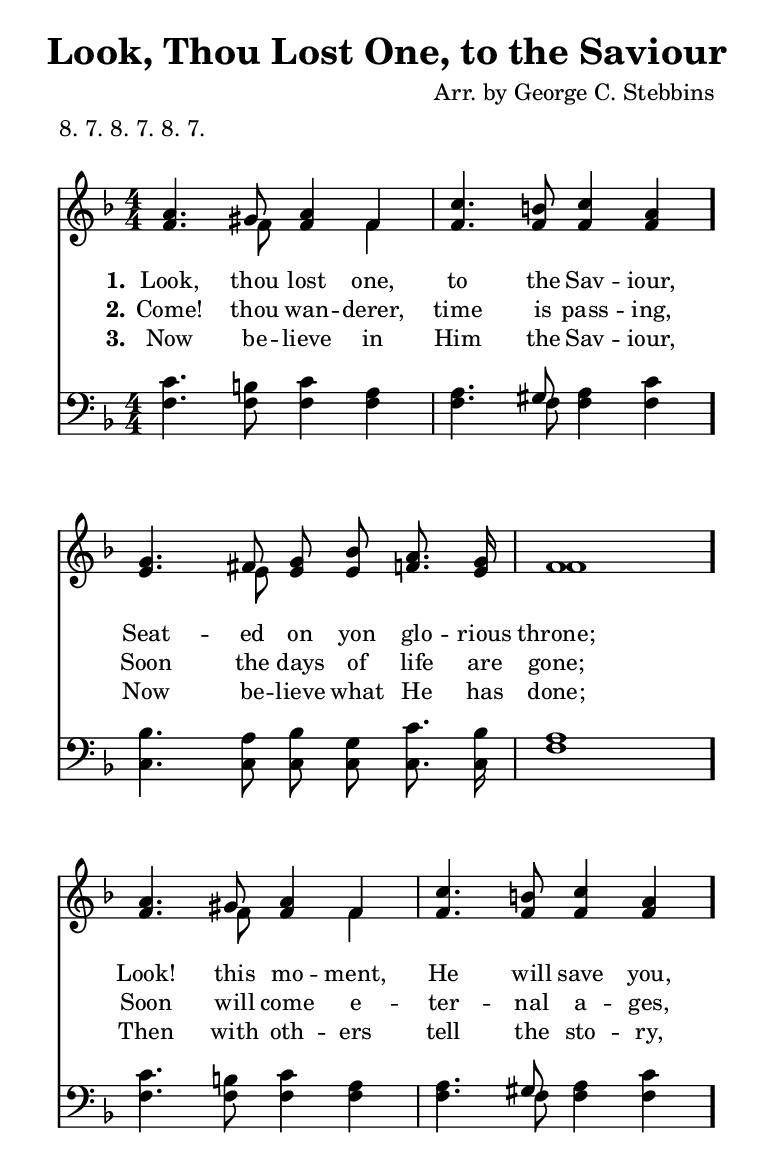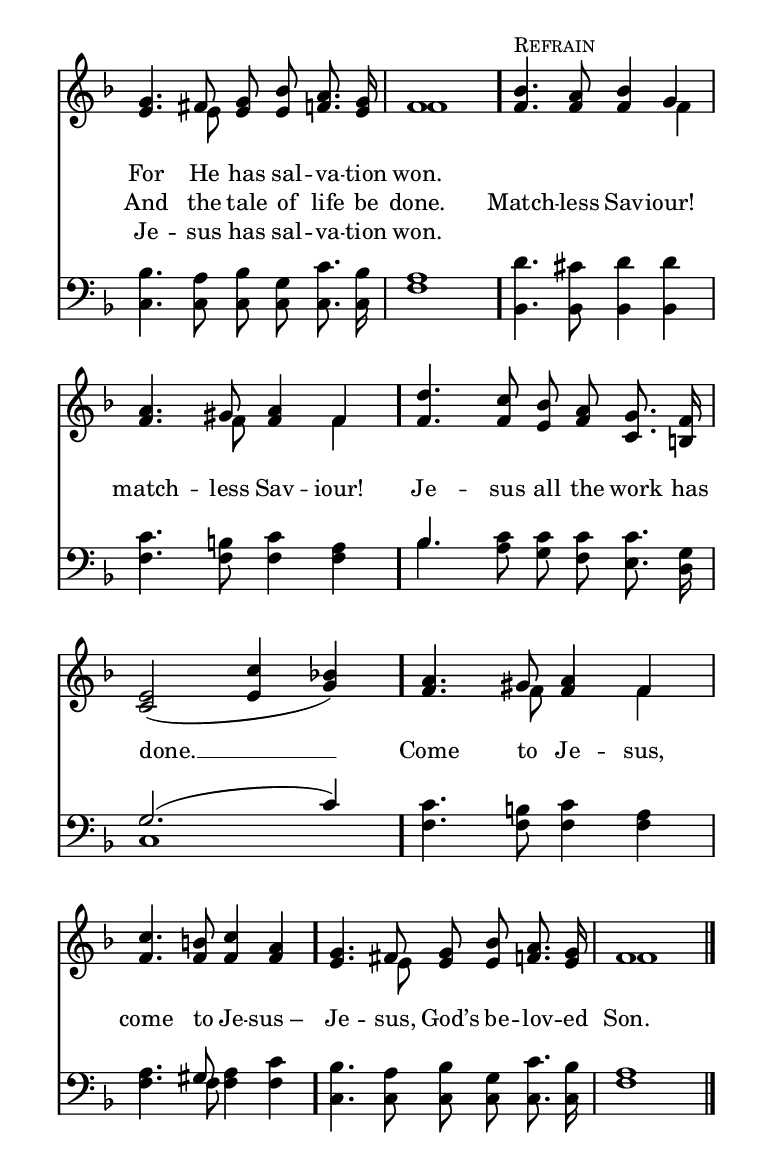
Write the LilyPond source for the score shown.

\include "common/global.ily"
\paper {
  \include "common/paper.ily"
}

\header{
  %gospel
  hymnnumber = "101"
  title = "Look, Thou Lost One, to the Saviour"
  tunename = "Look Ye Saints"
  meter = "8. 7. 8. 7. 8. 7." % original has 8. 7. 8. 7. 4. 7
  poet = ""
  composer = "Arr. by George C. Stebbins"
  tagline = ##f
}

patternAA = { c4. c8 c4 c4 | c4. c8 c4 c4 }
patternBA = { c4. c8 c8 c8 c8. c16 | c1 }
patternBB = { c4. c8 c8 c8 c8. c16 | c2( c4 c4) }
patternBC = { c4. c8 c8 c8 c8. c16 | c2.( c4) }

global = {
  \include "common/overrides.ily"
  \override Staff.TimeSignature.style = #'numbered
  \time 4/4
  \override Score.MetronomeMark.transparent = ##t % hide all fermata changes too
  \tempo 4=95
  \key f \major
  \autoBeamOff
}

notesSoprano = {
\global
\relative c'' {

  \changePitch \patternAA { a gis a f | c' b c a }
  \changePitch \patternBA { g fis g bes a g | f }
  \changePitch \patternAA { a gis a f | c' b c a }
  \changePitch \patternBA { g fis g bes a g | f }

  << s^\markup { \small \caps "Refrain" }
  \changePitch \patternAA { bes a bes g | a gis a f } >>
  \changePitch \patternBB { d' c bes a g f | e c' bes! }
  \changePitch \patternAA { a gis a f | c' b c a }
  \changePitch \patternBA { g fis g bes a g | f }

  \bar "|."

}
}

notesAlto = {
\global
\relative e' {

  \changePitch \patternAA { f f f f | f f f f }
  \changePitch \patternBA { e e e e f! e | f }
  \changePitch \patternAA { f f f f | f f f f }
  \changePitch \patternBA { e e e e f! e | f }

  \changePitch \patternAA { f f f f | f f f f }
  \changePitch \patternBB { f f e f c b! | c e g }
  \changePitch \patternAA { f f f f | f f f f }
  \changePitch \patternBA { e e e e f! e | f }

}
}

notesTenor = {
\global
\relative a {

  \changePitch \patternAA { c b c a | a gis a c }
  \changePitch \patternBA { bes a bes g c bes | a }
  \changePitch \patternAA { c b c a | a gis a c }
  \changePitch \patternBA { bes a bes g c bes | a }

  \changePitch \patternAA { d cis d d | c b c a }
  \changePitch \patternBC { bes c c c c g | g c }
  \changePitch \patternAA { c b c a | a gis a c }
  \changePitch \patternBA { bes a bes g c bes | a }

}
}

notesBass = {
\global
\relative f {

  \changePitch \patternAA { f f f f | f f f f }
  \changePitch \patternBA { c c c c c c | f }
  \changePitch \patternAA { f f f f | f f f f }
  \changePitch \patternBA { c c c c c c | f }

  \changePitch \patternAA { bes, bes bes bes | f' f f f }
  \changePitch \patternBA { bes a g f e d | c }
  \changePitch \patternAA { f f f f | f f f f }
  \changePitch \patternBA { c c c c c c | f }

}
}

Refrain = \lyricmode {

Match -- less Sav -- iour! match -- less Sav -- iour! \bar "."
Je -- sus all the work has done. __ \bar "."
Come to Je -- sus, come to Je -- sus_– \bar "."
Je -- sus, God’s be -- lov -- ed Son. \bar "."

}

wordsA = \lyricmode {
\set stanza = "1."

Look, thou lost one, to the Sav -- iour, \bar "."
Seat -- ed on yon glo -- rious throne; \bar "."
Look! this mo -- ment, He will save you, \bar "."
For He has sal -- va -- tion won. \bar "."

}

wordsB = \lyricmode {
\set stanza = "2."

Come! thou wan -- derer, time is pass -- ing,
Soon the days of life are gone;
Soon will come e -- ter -- nal a -- ges,
And the tale of life be done.

\Refrain

}

wordsC = \lyricmode {
\set stanza = "3."

Now be -- lieve in Him the Sav -- iour,
Now be -- lieve what He has done;
Then with oth -- ers tell the sto -- ry,
Je -- sus has sal -- va -- tion won.

}

\score {
  \context ChoirStaff <<
    \context Staff = upper <<
      \set Staff.autoBeaming = ##f
      \set ChoirStaff.systemStartDelimiter = #'SystemStartBar
      \set ChoirStaff.printPartCombineTexts = ##f
      \partcombine #'(2 . 11) \notesSoprano \notesAlto
      \context NullVoice = sopranos { \voiceOne << \notesSoprano >> }
      \context Lyrics = one   \lyricsto sopranos \wordsA
      \context Lyrics = two   \lyricsto sopranos \wordsB
      \context Lyrics = three \lyricsto sopranos \wordsC
    >>
    \context Staff = men <<
      \set Staff.autoBeaming = ##f
      \clef bass
      \set ChoirStaff.printPartCombineTexts = ##f
      \partcombine #'(2 . 11) \notesTenor \notesBass
    >>
  >>
  \layout {
    \include "common/layout.ily"
  }
  #(cond ((ly:get-option 'eog-midi-permitted) #{ \midi{
    \include "common/midi.ily"
  } #}))
}

\version "2.19.49"  % necessary for upgrading to future LilyPond versions.

% vi:set et ts=2 sw=2 ai nocindent syntax=lilypond:
